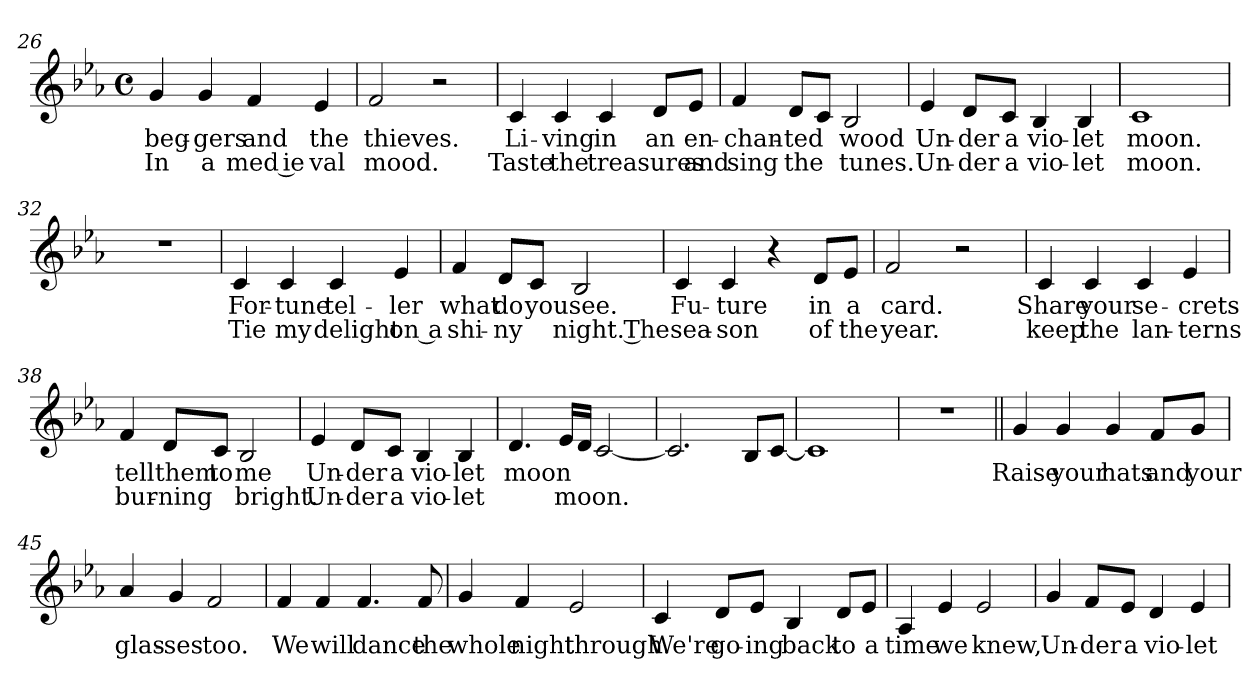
**kern	**text	**text
*part1	*part1	*part1
*staff1	*staff1	*staff1
!!LO:LB:g=z
*clefG2	*	*
*k[b-e-a-]	*	*
*E-:	*	*
*M4/4	*	*
*met(c)	*	*
=26	=26	=26
!	!LO:LY:b	!LO:LY:b
4g/	beg-	In
!	!LO:LY:b	!LO:LY:b
4g/	-gers	a
!	!LO:LY:b	!LO:LY:b
4f/	and	med ie
!	!LO:LY:b	!LO:LY:b
4e-/	the	val
=27	=27	=27
!	!LO:LY:b	!LO:LY:b
2f/	thieves.	mood.
2r	.	.
=28	=28	=28
!	!LO:LY:b	!LO:LY:b
4c/	Li-	Taste
!	!LO:LY:b	!LO:LY:b
4c/	-ving	the
!	!LO:LY:b	!LO:LY:b
4c/	in	treasures
!	!LO:LY:b	!
8d/L	an	.
!	!LO:LY:b	!LO:LY:b
8e-/J	en-	and
=29	=29	=29
!	!LO:LY:b	!LO:LY:b
4f/	-chan-	sing
!	!LO:LY:b	!LO:LY:b
8d/L	-ted	the
8c/J	.	.
!	!LO:LY:b	!LO:LY:b
2B-/	wood	tunes.
=30	=30	=30
!	!LO:LY:b	!LO:LY:b
4e-/	Un-	Un-
!	!LO:LY:b	!LO:LY:b
8d/L	-der	-der
!	!LO:LY:b	!LO:LY:b
8c/J	a	a
!	!LO:LY:b	!LO:LY:b
4B-/	vio-	vio-
!	!LO:LY:b	!LO:LY:b
4B-/	-let	-let
!!LO:LB:g=z
=31	=31	=31
!	!LO:LY:b	!LO:LY:b
1c	moon.	moon.
=32	=32	=32
1r	.	.
=33	=33	=33
!	!LO:LY:b	!LO:LY:b
4c/	For-	Tie
!	!LO:LY:b	!LO:LY:b
4c/	-tune	my
!	!LO:LY:b	!LO:LY:b
4c/	tel-	delight
!	!LO:LY:b	!LO:LY:b
4e-/	-ler	on a
=34	=34	=34
!	!LO:LY:b	!LO:LY:b
4f/	what	shi-
!	!LO:LY:b	!LO:LY:b
8d/L	do	-ny
!	!LO:LY:b	!
8c/J	you	.
!	!LO:LY:b	!LO:LY:b
2B-/	see.	night. The
=35	=35	=35
!	!LO:LY:b	!LO:LY:b
4c/	Fu-	sea-
!	!LO:LY:b	!LO:LY:b
4c/	-ture	-son
4r	.	.
!	!LO:LY:b	!LO:LY:b
8d/L	in	of
!	!LO:LY:b	!LO:LY:b
8e-/J	a	the
=36	=36	=36
!	!LO:LY:b	!LO:LY:b
2f/	card.	year.
!	!	!LO:LY:b
2r	.	To
!!LO:LB:g=z
=37	=37	=37
!	!LO:LY:b	!LO:LY:b
4c/	Share	keep
!	!LO:LY:b	!LO:LY:b
4c/	your	the
!	!LO:LY:b	!LO:LY:b
4c/	se-	lan-
!	!LO:LY:b	!LO:LY:b
4e-/	-crets	-terns
=38	=38	=38
!	!LO:LY:b	!LO:LY:b
4f/	tell	bur-
!	!LO:LY:b	!LO:LY:b
8d/L	them	-ning
!	!LO:LY:b	!
8c/J	to	.
!	!LO:LY:b	!LO:LY:b
2B-/	me	bright.
=39	=39	=39
!	!LO:LY:b	!LO:LY:b
4e-/	Un-	Un-
!	!LO:LY:b	!LO:LY:b
8d/L	-der	-der
!	!LO:LY:b	!LO:LY:b
8c/J	a	a
!	!LO:LY:b	!LO:LY:b
4B-/	vio-	vio-
!	!LO:LY:b	!LO:LY:b
4B-/	-let	-let
=40	=40	=40
!	!LO:LY:b	!
4.d/	moon	.
!	!	!LO:LY:b
16e-/LL	.	moon.
16d/JJ	.	.
[2c/	.	.
=41	=41	=41
2.c/]	.	.
8B-/L	.	.
[8c/J	.	.
=42	=42	=42
1c]	.	.
!!LO:PB:g=z
=43	=43	=43
1r	.	.
=44||	=44||	=44||
!	!LO:LY:b	!
4g/	Raise	.
!	!LO:LY:b	!
4g/	your	.
!	!LO:LY:b	!
4g/	hats	.
!	!LO:LY:b	!
8f/L	and	.
!	!LO:LY:b	!
8g/J	your	.
=45	=45	=45
!	!LO:LY:b	!
4a-/	glas-	.
!	!LO:LY:b	!
4g/	-ses	.
!	!LO:LY:b	!
2f/	too.	.
=46	=46	=46
!	!LO:LY:b	!
4f/	We	.
!	!LO:LY:b	!
4f/	will	.
!	!LO:LY:b	!
4.f/	dance	.
!	!LO:LY:b	!
8f/	the	.
=47	=47	=47
!	!LO:LY:b	!
4g/	whole	.
!	!LO:LY:b	!
4f/	night	.
!	!LO:LY:b	!
2e-/	through.	.
!!LO:LB:g=z
=48	=48	=48
!	!LO:LY:b	!
4c/	We're	.
!	!LO:LY:b	!
8d/L	go-	.
!	!LO:LY:b	!
8e-/J	-ing	.
!	!LO:LY:b	!
4B-/	back	.
!	!LO:LY:b	!
8d/L	to	.
!	!LO:LY:b	!
8e-/J	a	.
=49	=49	=49
!	!LO:LY:b	!
4A-/	time	.
!	!LO:LY:b	!
4e-/	we	.
!	!LO:LY:b	!
2e-/	knew,	.
=50	=50	=50
!	!LO:LY:b	!
4g/	Un-	.
!	!LO:LY:b	!
8f/L	-der	.
!	!LO:LY:b	!
8e-/J	a	.
!	!LO:LY:b	!
4d/	vio-	.
!	!LO:LY:b	!
4e-/	-let	.
=	=	=
*-	*-	*-
